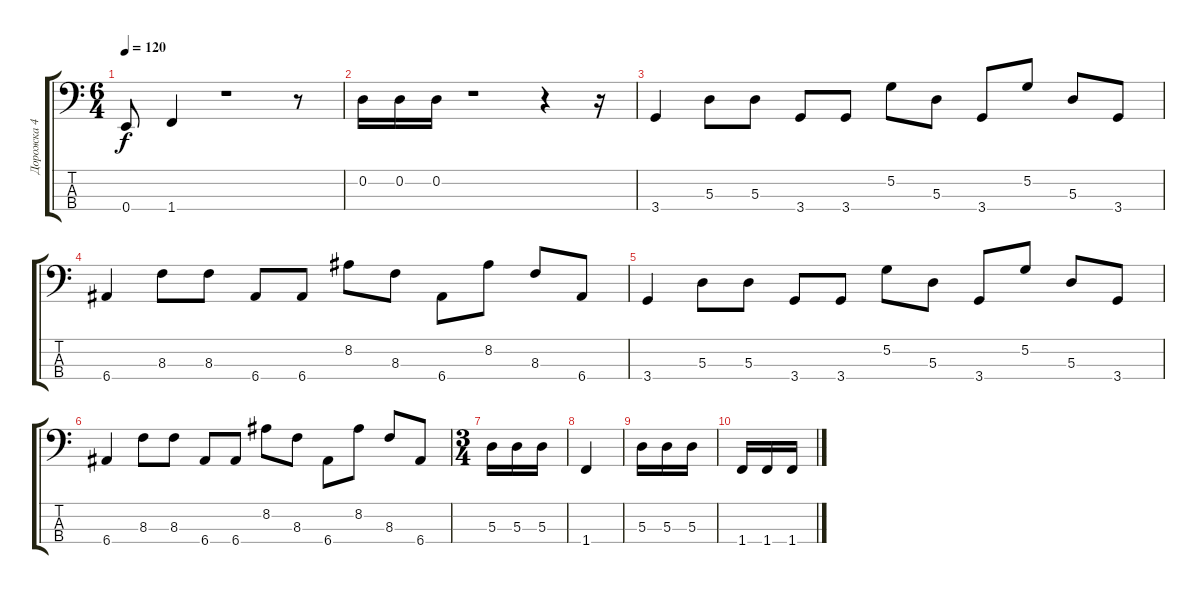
\track ("Дорожка 4" "Дорожка 4") {instrument electricbasspick}
\staff {score tabs}
\tuning (G2 D2 A1 E1) {hide}
\ts (6 4)
\tempo 120
\clef f4
\ks c
0.4.8{dy f} 1.4.4 r.1 r.8 |
0.2.16 0.2.16 0.2.16 r.1 r.4 r.16 |
3.4.4 5.3.8 5.3.8 3.4.8 3.4.8 5.2.8 5.3.8 3.4.8 5.2.8 5.3.8 3.4.8 |
6.4.4 8.3.8 8.3.8 6.4.8 6.4.8 8.2.8 8.3.8 6.4.8 8.2.8 8.3.8 6.4.8 |
3.4.4 5.3.8 5.3.8 3.4.8 3.4.8 5.2.8 5.3.8 3.4.8 5.2.8 5.3.8 3.4.8 |
6.4.4 8.3.8 8.3.8 6.4.8 6.4.8 8.2.8 8.3.8 6.4.8 8.2.8 8.3.8 6.4.8 |
\ts (3 4)
5.3.16 5.3.16 5.3.16 |
1.4.4 |
5.3.16 5.3.16 5.3.16 |
1.4.16 1.4.16 1.4.16
